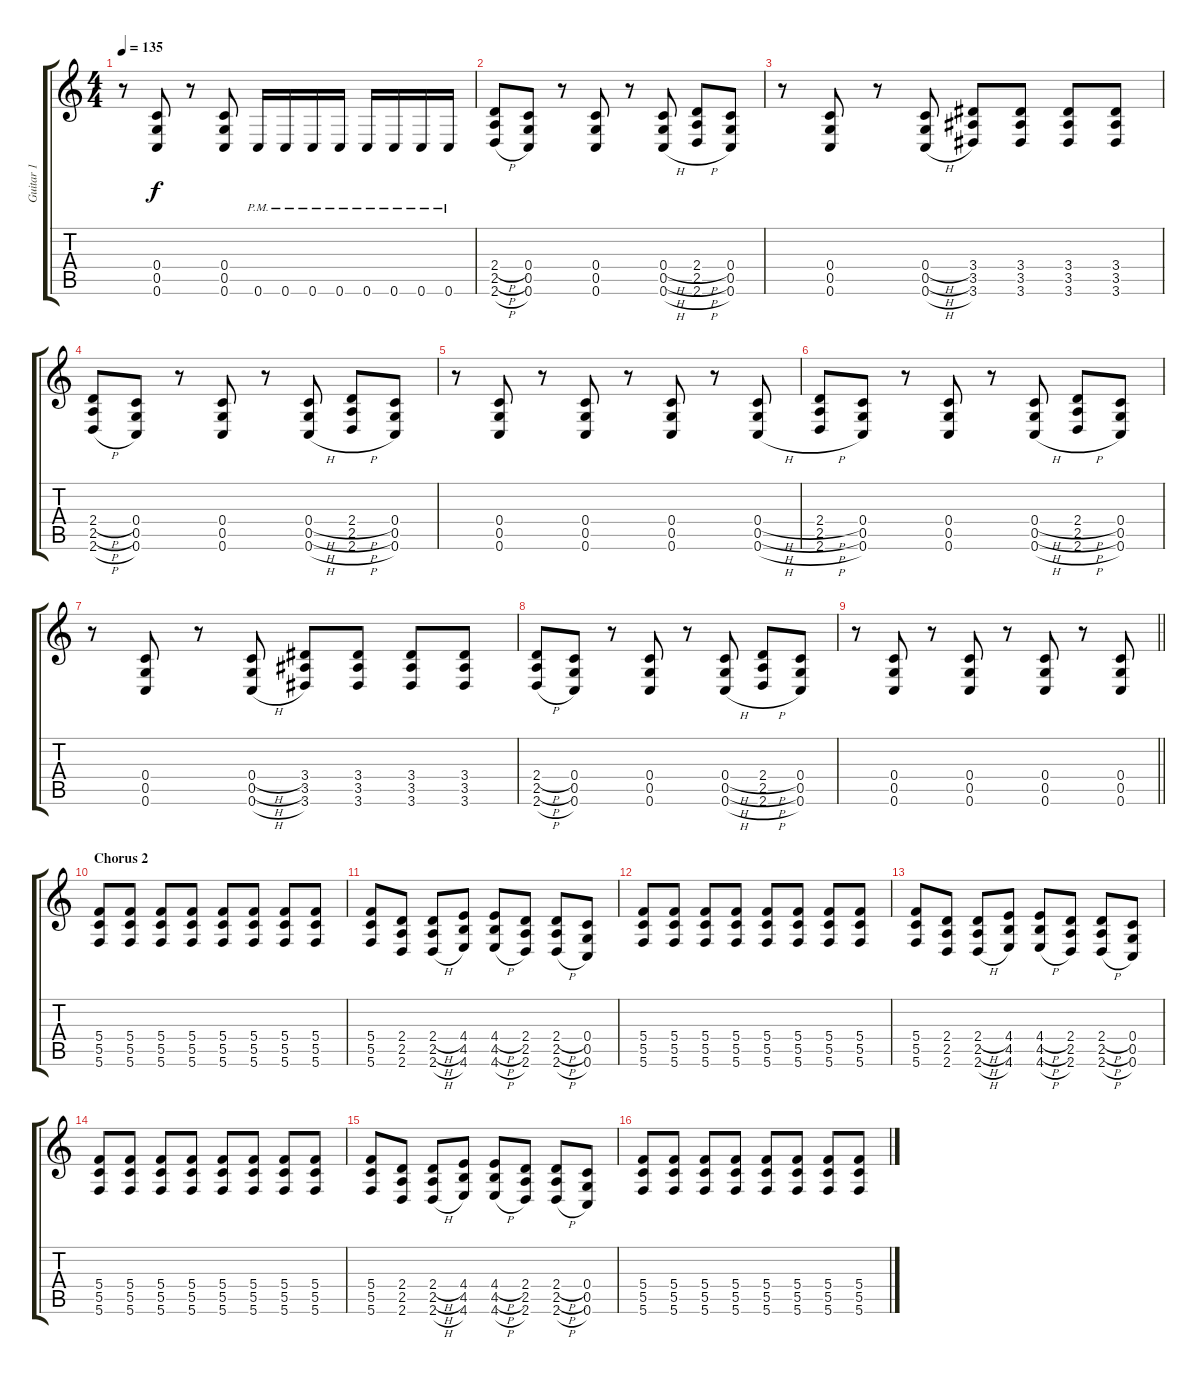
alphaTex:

\track ("Guitar 1" "Guitar 1") {instrument distortionguitar}
\staff {score tabs}
\tuning (D4 A3 F3 C3 G2 C2) {hide}
\ts (4 4)
\tempo 135
\clef g2
\ks c
r.8{dy f} (0.4 0.5 0.6).8 r.8 (0.4 0.5 0.6).8 0.6{pm}.16 0.6{pm}.16 0.6{pm}.16 0.6{pm}.16 0.6{pm}.16 0.6{pm}.16 0.6{pm}.16 0.6{pm}.16 |
(2.4{h} 2.5{h} 2.6{h}).8 (0.4 0.5 0.6).8 r.8 (0.4 0.5 0.6).8 r.8 (0.4{h} 0.5{h} 0.6{h}).8 (2.4{h} 2.5{h} 2.6{h}).8 (0.4 0.5 0.6).8 |
r.8 (0.4 0.5 0.6).8 r.8 (0.4{h} 0.5{h} 0.6{h}).8 (3.4 3.5 3.6).8 (3.4 3.5 3.6).8 (3.4 3.5 3.6).8 (3.4 3.5 3.6).8 |
(2.4{h} 2.5{h} 2.6{h}).8 (0.4 0.5 0.6).8 r.8 (0.4 0.5 0.6).8 r.8 (0.4{h} 0.5{h} 0.6{h}).8 (2.4{h} 2.5{h} 2.6{h}).8 (0.4 0.5 0.6).8 |
r.8 (0.4 0.5 0.6).8 r.8 (0.4 0.5 0.6).8 r.8 (0.4 0.5 0.6).8 r.8 (0.4{h} 0.5{h} 0.6{h}).8 |
(2.4{h} 2.5{h} 2.6{h}).8 (0.4 0.5 0.6).8 r.8 (0.4 0.5 0.6).8 r.8 (0.4{h} 0.5{h} 0.6{h}).8 (2.4{h} 2.5{h} 2.6{h}).8 (0.4 0.5 0.6).8 |
r.8 (0.4 0.5 0.6).8 r.8 (0.4{h} 0.5{h} 0.6{h}).8 (3.4 3.5 3.6).8 (3.4 3.5 3.6).8 (3.4 3.5 3.6).8 (3.4 3.5 3.6).8 |
(2.4{h} 2.5{h} 2.6{h}).8 (0.4 0.5 0.6).8 r.8 (0.4 0.5 0.6).8 r.8 (0.4{h} 0.5{h} 0.6{h}).8 (2.4{h} 2.5{h} 2.6{h}).8 (0.4 0.5 0.6).8 |
\barLineRight lightlight
r.8 (0.4 0.5 0.6).8 r.8 (0.4 0.5 0.6).8 r.8 (0.4 0.5 0.6).8 r.8 (0.4 0.5 0.6).8 |
\section ("" "Chorus 2")
(5.4 5.5 5.6).8 (5.4 5.5 5.6).8 (5.4 5.5 5.6).8 (5.4 5.5 5.6).8 (5.4 5.5 5.6).8 (5.4 5.5 5.6).8 (5.4 5.5 5.6).8 (5.4 5.5 5.6).8 |
(5.4 5.5 5.6).8 (2.4 2.5 2.6).8 (2.4{h} 2.5{h} 2.6{h}).8 (4.4 4.5 4.6).8 (4.4{h} 4.5{h} 4.6{h}).8 (2.4 2.5 2.6).8 (2.4{h} 2.5{h} 2.6{h}).8 (0.4 0.5 0.6).8 |
(5.4 5.5 5.6).8 (5.4 5.5 5.6).8 (5.4 5.5 5.6).8 (5.4 5.5 5.6).8 (5.4 5.5 5.6).8 (5.4 5.5 5.6).8 (5.4 5.5 5.6).8 (5.4 5.5 5.6).8 |
(5.4 5.5 5.6).8 (2.4 2.5 2.6).8 (2.4{h} 2.5{h} 2.6{h}).8 (4.4 4.5 4.6).8 (4.4{h} 4.5{h} 4.6{h}).8 (2.4 2.5 2.6).8 (2.4{h} 2.5{h} 2.6{h}).8 (0.4 0.5 0.6).8 |
(5.4 5.5 5.6).8 (5.4 5.5 5.6).8 (5.4 5.5 5.6).8 (5.4 5.5 5.6).8 (5.4 5.5 5.6).8 (5.4 5.5 5.6).8 (5.4 5.5 5.6).8 (5.4 5.5 5.6).8 |
(5.4 5.5 5.6).8 (2.4 2.5 2.6).8 (2.4{h} 2.5{h} 2.6{h}).8 (4.4 4.5 4.6).8 (4.4{h} 4.5{h} 4.6{h}).8 (2.4 2.5 2.6).8 (2.4{h} 2.5{h} 2.6{h}).8 (0.4 0.5 0.6).8 |
(5.4 5.5 5.6).8 (5.4 5.5 5.6).8 (5.4 5.5 5.6).8 (5.4 5.5 5.6).8 (5.4 5.5 5.6).8 (5.4 5.5 5.6).8 (5.4 5.5 5.6).8 (5.4 5.5 5.6).8
